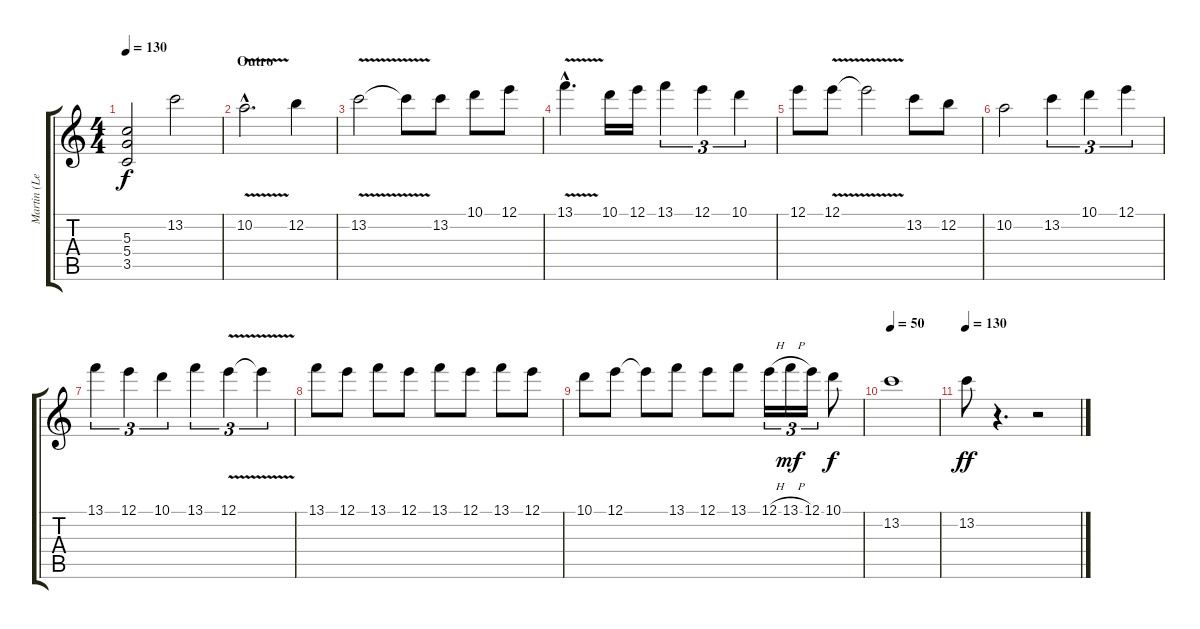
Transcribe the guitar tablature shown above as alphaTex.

\track ("Martin (Lead Guitar)" "Martin (Le") {instrument overdrivenguitar}
\staff {score tabs}
\tuning (E4 B3 G3 D3 A2 E2) {hide}
\ts (4 4)
\tempo 130
\clef g2
\ks c
(5.3 5.4 3.5).2{dy f} 13.2.2{volume 16} |
\section ("" "Outro")
10.2{v hac}.2{d} 12.2.4 |
13.2{v}.2 13.2{t}.8 13.2.8 10.1.8 12.1.8 |
13.1{v hac}.4{d} 10.1.16 12.1.16 13.1.4{tu (3 2)} 12.1.4{tu (3 2)} 10.1.4{tu (3 2)} |
12.1.8 12.1{v}.8 12.1{t}.2 13.2.8 12.2.8 |
10.2.2 13.2.4{tu (3 2)} 10.1.4{tu (3 2)} 12.1.4{tu (3 2)} |
13.1.4{tu (3 2)} 12.1.4{tu (3 2)} 10.1.4{tu (3 2)} 13.1.4{tu (3 2)} 12.1{v}.4{tu (3 2)} 12.1{t}.4{tu (3 2)} |
13.1.8 12.1.8 13.1.8 12.1.8 13.1.8 12.1.8 13.1.8 12.1.8 |
10.1.8 12.1.8 12.1{t}.8 13.1.8 12.1.8 13.1.8 12.1{h}.16{tu (3 2)} 13.1{h}.16{tu (3 2) dy mf} 12.1.16{tu (3 2)} 10.1.8{dy f} |
\tempo 50
13.2.1 |
\tempo 130
13.2.8{dy ff} r.4{d} r.2
